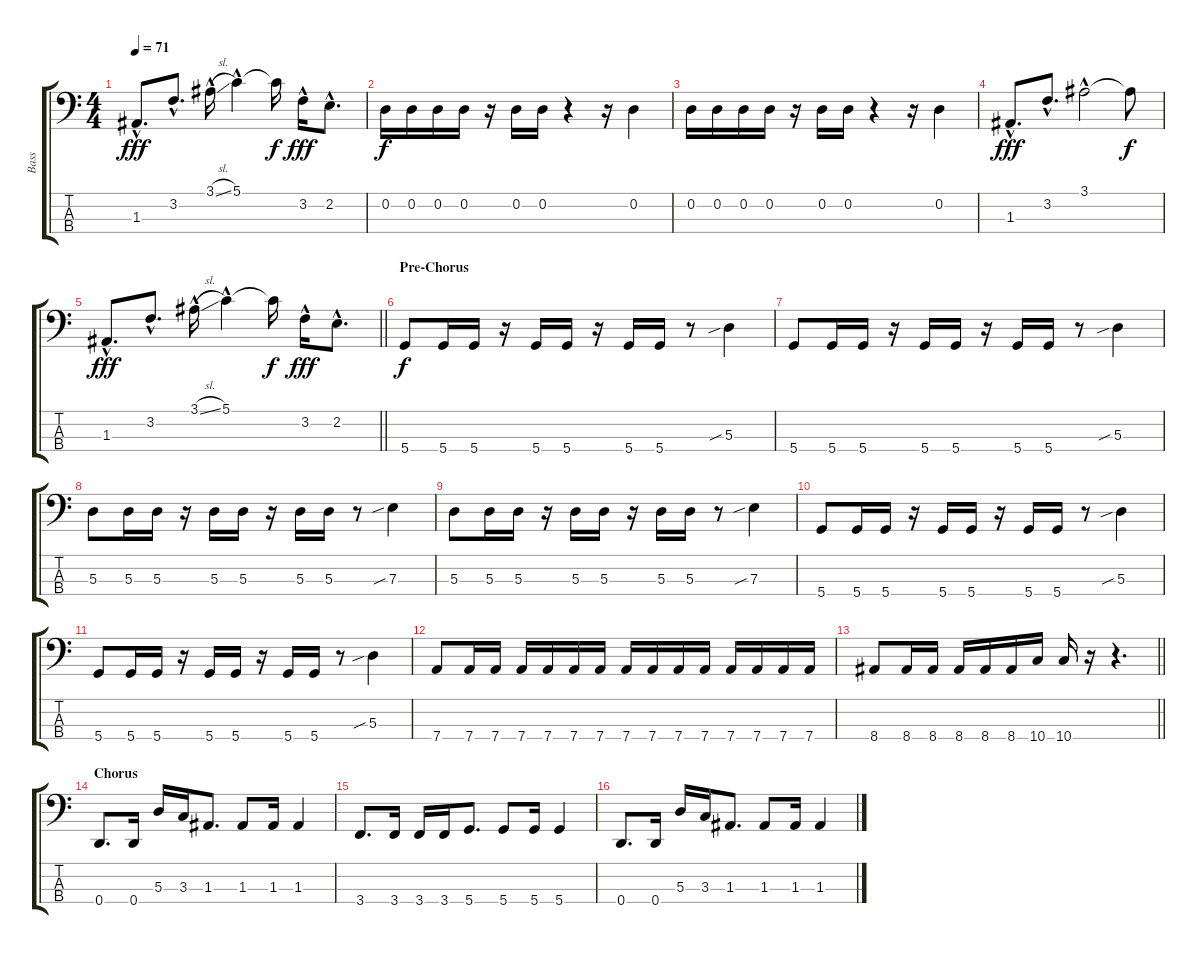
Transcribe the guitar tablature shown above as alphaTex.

\track ("Bass" "Bass") {instrument electricbassfinger}
\staff {score tabs}
\tuning (G2 D2 A1 D1) {hide}
\ts (4 4)
\tempo 71
\clef f4
\ks c
1.3{hac}.8{d dy fff} 3.2{hac}.8{d} 3.1{sl hac}.16 5.1{hac}.4 5.1{t}.16{dy f} 3.2{hac}.16{dy fff} 2.2{hac}.8{d} |
0.2.16{dy f} 0.2.16 0.2.16 0.2.16 r.16 0.2.16 0.2.16 r.4 r.16 0.2.4 |
0.2.16 0.2.16 0.2.16 0.2.16 r.16 0.2.16 0.2.16 r.4 r.16 0.2.4 |
1.3{hac}.8{d dy fff} 3.2{hac}.8{d} 3.1{hac}.2 3.1{t}.8{dy f} |
\barLineRight lightlight
1.3{hac}.8{d dy fff} 3.2{hac}.8{d} 3.1{sl hac}.16 5.1{hac}.4 5.1{t}.16{dy f} 3.2{hac}.16{dy fff} 2.2{hac}.8{d} |
\section ("" "Pre-Chorus")
5.4.8{dy f} 5.4.16 5.4.16 r.16 5.4.16 5.4.16 r.16 5.4.16 5.4.16 r.8 5.3{sib}.4 |
5.4.8 5.4.16 5.4.16 r.16 5.4.16 5.4.16 r.16 5.4.16 5.4.16 r.8 5.3{sib}.4 |
5.3.8 5.3.16 5.3.16 r.16 5.3.16 5.3.16 r.16 5.3.16 5.3.16 r.8 7.3{sib}.4 |
5.3.8 5.3.16 5.3.16 r.16 5.3.16 5.3.16 r.16 5.3.16 5.3.16 r.8 7.3{sib}.4 |
5.4.8 5.4.16 5.4.16 r.16 5.4.16 5.4.16 r.16 5.4.16 5.4.16 r.8 5.3{sib}.4 |
5.4.8 5.4.16 5.4.16 r.16 5.4.16 5.4.16 r.16 5.4.16 5.4.16 r.8 5.3{sib}.4 |
7.4.8 7.4.16 7.4.16 7.4.16 7.4.16 7.4.16 7.4.16 7.4.16 7.4.16 7.4.16 7.4.16 7.4.16 7.4.16 7.4.16 7.4.16 |
\barLineRight lightlight
8.4.8 8.4.16 8.4.16 8.4.16 8.4.16 8.4.16 10.4.16 10.4.16 r.16 r.4{d} |
\section ("" "Chorus")
0.4.8{d} 0.4.16 5.3.16 3.3.16 1.3.8{d} 1.3.8 1.3.16 1.3.4 |
3.4.8{d} 3.4.16 3.4.16 3.4.16 5.4.8{d} 5.4.8 5.4.16 5.4.4 |
0.4.8{d} 0.4.16 5.3.16 3.3.16 1.3.8{d} 1.3.8 1.3.16 1.3.4
